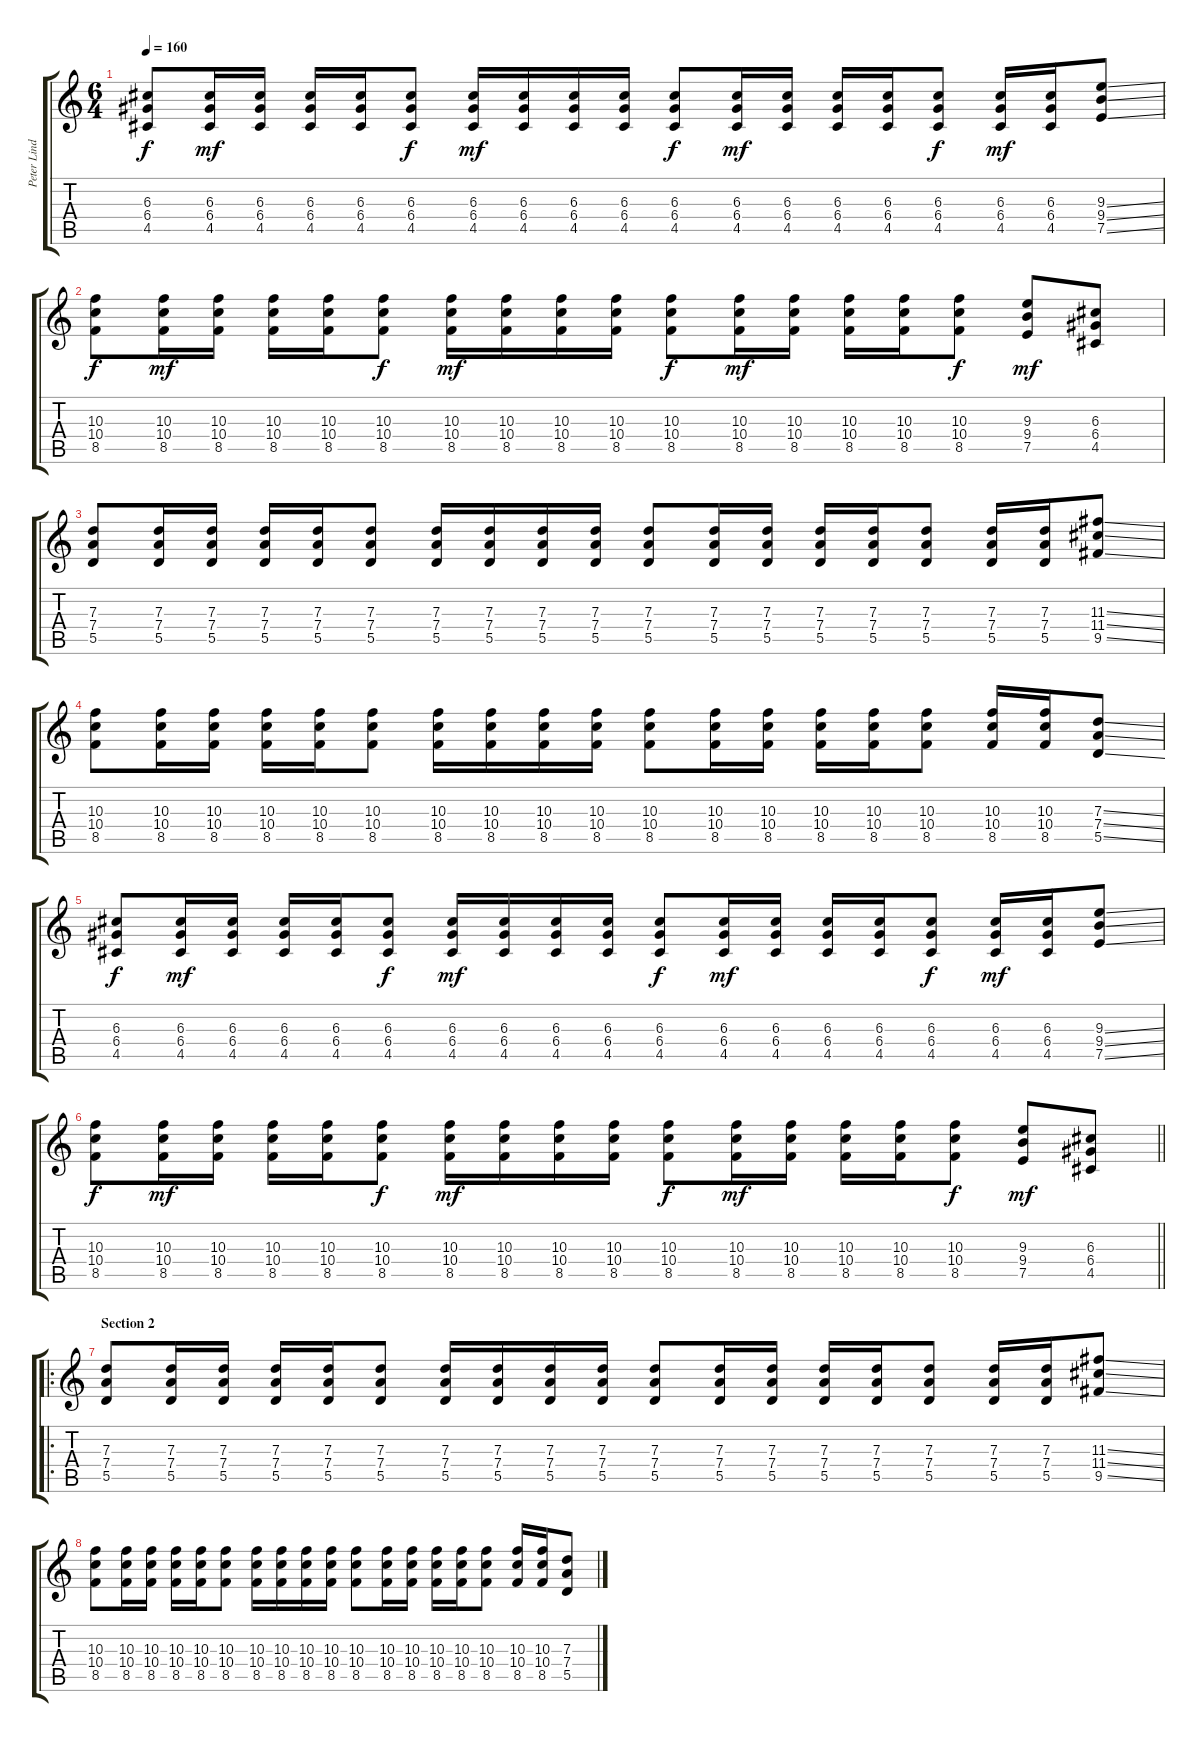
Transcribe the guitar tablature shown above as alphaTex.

\track ("Peter Lindgren" "Peter Lind") {instrument distortionguitar}
\staff {score tabs}
\tuning (E4 B3 G3 D3 A2 E2) {hide}
\ts (6 4)
\tempo 160
\clef g2
\ks c
(6.3 6.4 4.5).8{dy f} (6.3 6.4 4.5).16{dy mf} (6.3 6.4 4.5).16 (6.3 6.4 4.5).16 (6.3 6.4 4.5).16 (6.3 6.4 4.5).8{dy f} (6.3 6.4 4.5).16{dy mf} (6.3 6.4 4.5).16 (6.3 6.4 4.5).16 (6.3 6.4 4.5).16 (6.3 6.4 4.5).8{dy f} (6.3 6.4 4.5).16{dy mf} (6.3 6.4 4.5).16 (6.3 6.4 4.5).16 (6.3 6.4 4.5).16 (6.3 6.4 4.5).8{dy f} (6.3 6.4 4.5).16{dy mf} (6.3 6.4 4.5).16 (9.3{ss} 9.4{ss} 7.5{ss}).8 |
(10.3 10.4 8.5).8{dy f} (10.3 10.4 8.5).16{dy mf} (10.3 10.4 8.5).16 (10.3 10.4 8.5).16 (10.3 10.4 8.5).16 (10.3 10.4 8.5).8{dy f} (10.3 10.4 8.5).16{dy mf} (10.3 10.4 8.5).16 (10.3 10.4 8.5).16 (10.3 10.4 8.5).16 (10.3 10.4 8.5).8{dy f} (10.3 10.4 8.5).16{dy mf} (10.3 10.4 8.5).16 (10.3 10.4 8.5).16 (10.3 10.4 8.5).16 (10.3 10.4 8.5).8{dy f} (9.3 9.4 7.5).8{dy mf} (6.3 6.4 4.5).8 |
(7.3 7.4 5.5).8 (7.3 7.4 5.5).16 (7.3 7.4 5.5).16 (7.3 7.4 5.5).16 (7.3 7.4 5.5).16 (7.3 7.4 5.5).8 (7.3 7.4 5.5).16 (7.3 7.4 5.5).16 (7.3 7.4 5.5).16 (7.3 7.4 5.5).16 (7.3 7.4 5.5).8 (7.3 7.4 5.5).16 (7.3 7.4 5.5).16 (7.3 7.4 5.5).16 (7.3 7.4 5.5).16 (7.3 7.4 5.5).8 (7.3 7.4 5.5).16 (7.3 7.4 5.5).16 (11.3{ss} 11.4{ss} 9.5{ss}).8 |
(10.3 10.4 8.5).8 (10.3 10.4 8.5).16 (10.3 10.4 8.5).16 (10.3 10.4 8.5).16 (10.3 10.4 8.5).16 (10.3 10.4 8.5).8 (10.3 10.4 8.5).16 (10.3 10.4 8.5).16 (10.3 10.4 8.5).16 (10.3 10.4 8.5).16 (10.3 10.4 8.5).8 (10.3 10.4 8.5).16 (10.3 10.4 8.5).16 (10.3 10.4 8.5).16 (10.3 10.4 8.5).16 (10.3 10.4 8.5).8 (10.3 10.4 8.5).16 (10.3 10.4 8.5).16 (7.3{ss} 7.4{ss} 5.5{ss}).8 |
(6.3 6.4 4.5).8{dy f} (6.3 6.4 4.5).16{dy mf} (6.3 6.4 4.5).16 (6.3 6.4 4.5).16 (6.3 6.4 4.5).16 (6.3 6.4 4.5).8{dy f} (6.3 6.4 4.5).16{dy mf} (6.3 6.4 4.5).16 (6.3 6.4 4.5).16 (6.3 6.4 4.5).16 (6.3 6.4 4.5).8{dy f} (6.3 6.4 4.5).16{dy mf} (6.3 6.4 4.5).16 (6.3 6.4 4.5).16 (6.3 6.4 4.5).16 (6.3 6.4 4.5).8{dy f} (6.3 6.4 4.5).16{dy mf} (6.3 6.4 4.5).16 (9.3{ss} 9.4{ss} 7.5{ss}).8 |
\barLineRight lightlight
(10.3 10.4 8.5).8{dy f} (10.3 10.4 8.5).16{dy mf} (10.3 10.4 8.5).16 (10.3 10.4 8.5).16 (10.3 10.4 8.5).16 (10.3 10.4 8.5).8{dy f} (10.3 10.4 8.5).16{dy mf} (10.3 10.4 8.5).16 (10.3 10.4 8.5).16 (10.3 10.4 8.5).16 (10.3 10.4 8.5).8{dy f} (10.3 10.4 8.5).16{dy mf} (10.3 10.4 8.5).16 (10.3 10.4 8.5).16 (10.3 10.4 8.5).16 (10.3 10.4 8.5).8{dy f} (9.3 9.4 7.5).8{dy mf} (6.3 6.4 4.5).8 |
\ro
\section ("" "Section 2")
(7.3 7.4 5.5).8 (7.3 7.4 5.5).16 (7.3 7.4 5.5).16 (7.3 7.4 5.5).16 (7.3 7.4 5.5).16 (7.3 7.4 5.5).8 (7.3 7.4 5.5).16 (7.3 7.4 5.5).16 (7.3 7.4 5.5).16 (7.3 7.4 5.5).16 (7.3 7.4 5.5).8 (7.3 7.4 5.5).16 (7.3 7.4 5.5).16 (7.3 7.4 5.5).16 (7.3 7.4 5.5).16 (7.3 7.4 5.5).8 (7.3 7.4 5.5).16 (7.3 7.4 5.5).16 (11.3{ss} 11.4{ss} 9.5{ss}).8 |
(10.3 10.4 8.5).8 (10.3 10.4 8.5).16 (10.3 10.4 8.5).16 (10.3 10.4 8.5).16 (10.3 10.4 8.5).16 (10.3 10.4 8.5).8 (10.3 10.4 8.5).16 (10.3 10.4 8.5).16 (10.3 10.4 8.5).16 (10.3 10.4 8.5).16 (10.3 10.4 8.5).8 (10.3 10.4 8.5).16 (10.3 10.4 8.5).16 (10.3 10.4 8.5).16 (10.3 10.4 8.5).16 (10.3 10.4 8.5).8 (10.3 10.4 8.5).16 (10.3 10.4 8.5).16 (7.3{ss} 7.4{ss} 5.5{ss}).8
